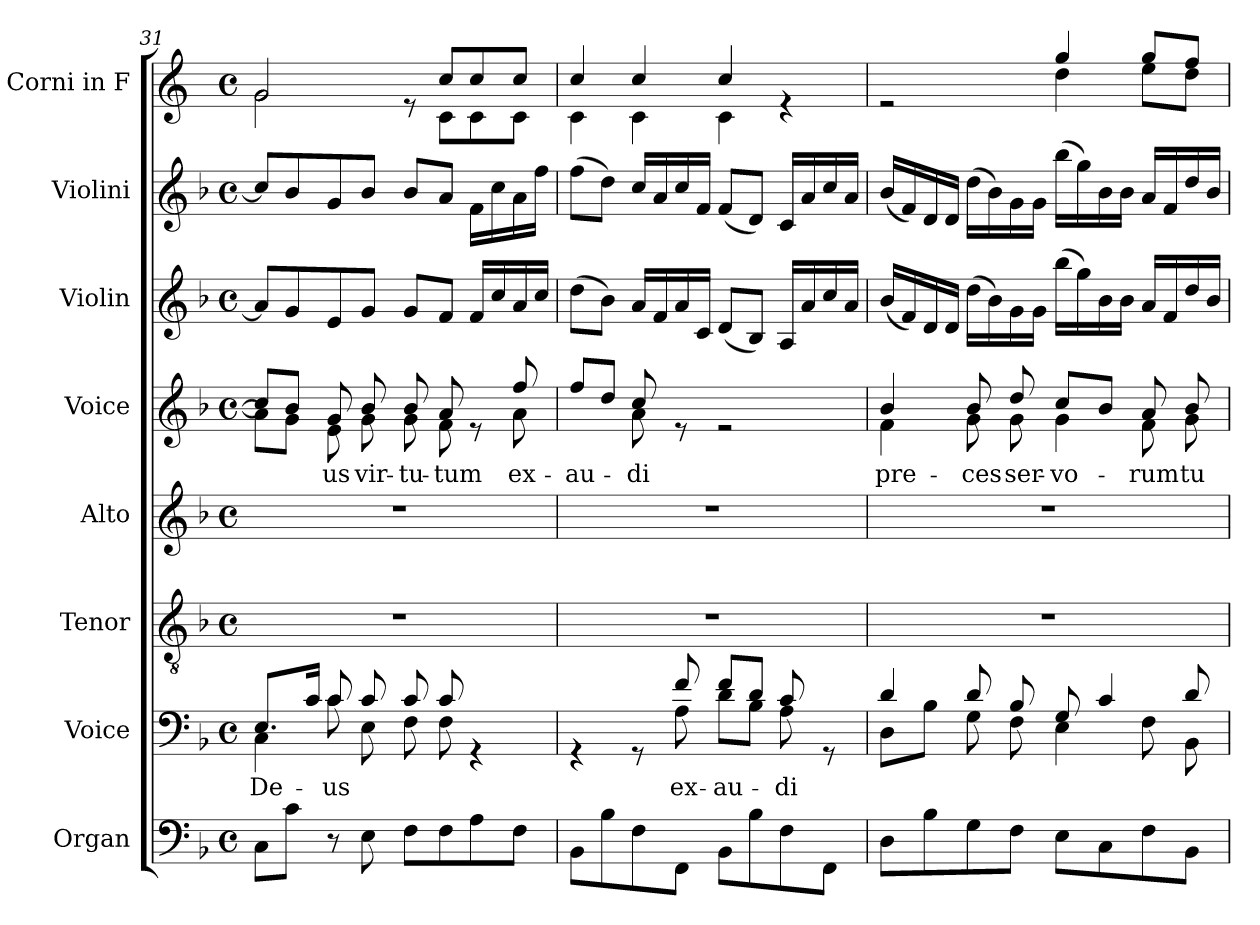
**kern	**kern	**text	**kern	**kern	**kern	**text	**kern	**kern	**kern
*part8	*part7	*part7	*part6	*part5	*part4	*part4	*part3	*part2	*part1
*staff8	*staff7	*staff7	*staff6	*staff5	*staff4	*staff4	*staff3	*staff2	*staff1
*I"Organ	*I"Voice	*	*I"Tenor	*I"Alto	*I"Voice	*	*I"Violin	*I"Violini	*I"Corni in F
*	*	*	*	*	*	*	*I'Vln	*I'Vln	*
!!LO:PB:g=z
*clefF4	*clefF4	*	*clefGv2	*clefG2	*clefG2	*	*clefG2	*clefG2	*clefG2
*	*	*	*	*	*	*	*	*	*ITrd4c7
*k[b-]	*k[b-]	*	*k[b-]	*k[b-]	*k[b-]	*	*k[b-]	*k[b-]	*k[b-]
*M4/4	*M4/4	*	*M4/4	*M4/4	*M4/4	*	*M4/4	*M4/4	*M4/4
*met(c)	*met(c)	*	*met(c)	*met(c)	*met(c)	*	*met(c)	*met(c)	*met(c)
=31	=31	=31	=31	=31	=31	=31	=31	=31	=31
!	!	!LO:LY:b	!	!	!	!	!	!	!
*	*^	*	*	*	*^	*	*	*	*^
8C\L	8.E/L	4C\	De-	1r	1r	8cc/L]	8a\L]	.	8a/L]	8cc/L]	2c/	2c\
8c\J	.	.	.	.	.	8b-/J	8g\J	.	8g/	8b-/	.	.
.	16c/Jk	.	.	.	.	.	.	.	.	.	.	.
!	!	!	!LO:LY:b	!	!	!	!	!LO:LY:b	!	!	!	!
8r	8c/	8c\	-us	.	.	8g/	8e\	-us	8e/	8g/	.	.
!	!	!	!	!	!	!	!	!LO:LY:b	!	!	!	!
8E\	8c/	8E\	.	.	.	8b-/	8g\	vir-	8g/J	8b-/J	.	.
!	!	!	!	!	!	!	!	!LO:LY:b	!	!	!	!
8F\L	8c/	8F\	.	.	.	8b-/	8g\	-tu-	8g/L	8b-/L	8re	8ryy
!	!	!	!	!	!	!	!	!LO:LY:b	!	!	!	!
8F\	8c/	8F\	.	.	.	8a/	8f\	-tum	8f/J	8a/J	8f/L	8F\L
8A\	4rGG	4ryy	.	.	.	8re	8ryy	.	16f/LL	16f\LL	8f/	8F\
.	.	.	.	.	.	.	.	.	16cc/	16cc\	.	.
!	!	!	!	!	!	!	!	!LO:LY:b	!	!	!	!
8F\J	.	.	.	.	.	8ff/	8a\	ex-	16a/	16a\	8f/J	8F\J
.	.	.	.	.	.	.	.	.	16cc/JJ	16ff\JJ	.	.
=32	=32	=32	=32	=32	=32	=32	=32	=32	=32	=32	=32	=32
!	!	!	!	!	!	!	!	!LO:LY:b	!	!	!	!
8BB-\L	4rGG	4.ryy	.	1r	1r	8ff/L	8dd\Lyy	-au-	(8dd\L	(8ff\L	4f/	4F\
8B-\	.	.	.	.	.	8dd/J	8b-\J	.	8b-\J)	8dd\J)	.	.
!	!	!	!	!	!	!	!	!LO:LY:b	!	!	!	!
8F\	8rGG	.	.	.	.	8cc/	8a\	-di	16a/LL	16cc/LL	4f/	4F\
.	.	.	.	.	.	.	.	.	16f/	16a/	.	.
!	!	!	!LO:LY:b	!	!	!	!	!	!	!	!	!
8FF\J	8f/	8A\	ex-	.	.	8re	2ryy	.	16a/	16cc/	.	.
.	.	.	.	.	.	.	.	.	16c/JJ	16f/JJ	.	.
!	!	!	!LO:LY:b	!	!	!	!	!	!	!	!	!
8BB-\L	8f/L	8d\L	-au-	.	.	2re	.	.	(8d/L	(8f/L	4f/	4F\
8B-\	8d/J	8B-\J	.	.	.	.	.	.	8B-/J)	8d/J)	.	.
!	!	!	!LO:LY:b	!	!	!	!	!	!	!	!	!
8F\	8c/	8A\	-di	.	.	.	.	.	16A/LL	16c/LL	4re	4ryy
.	.	.	.	.	.	.	.	.	16a/	16a/	.	.
8FF\J	8rGG	8ryy	.	.	.	.	8ryy	.	16cc/	16cc/	.	.
.	.	.	.	.	.	.	.	.	16a/JJ	16a/JJ	.	.
=33	=33	=33	=33	=33	=33	=33	=33	=33	=33	=33	=33	=33
!	!	!	!	!	!	!	!	!LO:LY:b	!	!	!	!
8D\L	4d/	8D\L	.	1r	1r	4b-/	4f\	pre-	(16b-/LL	(16b-/LL	2re	2ryy
.	.	.	.	.	.	.	.	.	16f/)	16f/)	.	.
8B-\	.	8B-\J	.	.	.	.	.	.	16d/	16d/	.	.
.	.	.	.	.	.	.	.	.	16d/JJ	16d/JJ	.	.
!	!	!	!	!	!	!	!	!LO:LY:b	!	!	!	!
8G\	8d/	8G\	.	.	.	8b-/	8g\	-ces	(16dd\LL	(16dd\LL	.	.
.	.	.	.	.	.	.	.	.	16b-\)	16b-\)	.	.
!	!	!	!	!	!	!	!	!LO:LY:b	!	!	!	!
8F\J	8B-/	8F\	.	.	.	8dd/	8g\	ser-	16g\	16g\	.	.
.	.	.	.	.	.	.	.	.	16g\JJ	16g\JJ	.	.
!	!	!	!	!	!	!	!	!LO:LY:b	!	!	!	!
8E\L	8G/	4E\	.	.	.	8cc/L	4g\	-vo-	(16bb-\LL	(16bb-\LL	4cc/	4g\
.	.	.	.	.	.	.	.	.	16gg\)	16gg\)	.	.
8C\	4c/	.	.	.	.	8b-/J	.	.	16b-\	16b-\	.	.
.	.	.	.	.	.	.	.	.	16b-\JJ	16b-\JJ	.	.
!	!	!	!	!	!	!	!	!LO:LY:b	!	!	!	!
8F\	.	8F\	.	.	.	8a/	8f\	-rum	16a/LL	16a/LL	8cc/L	8a\L
.	.	.	.	.	.	.	.	.	16f/	16f/	.	.
!	!	!	!	!	!	!	!	!LO:LY:b	!	!	!	!
8BB-\J	8d/	8BB-\	.	.	.	8b-/	8g\	tu-	16dd/	16dd/	8b-/J	8g\J
.	.	.	.	.	.	.	.	.	16b-/JJ	16b-/JJ	.	.
*	*v	*v	*	*	*	*v	*v	*	*	*	*v	*v
=	=	=	=	=	=	=	=	=	=
*-	*-	*-	*-	*-	*-	*-	*-	*-	*-
